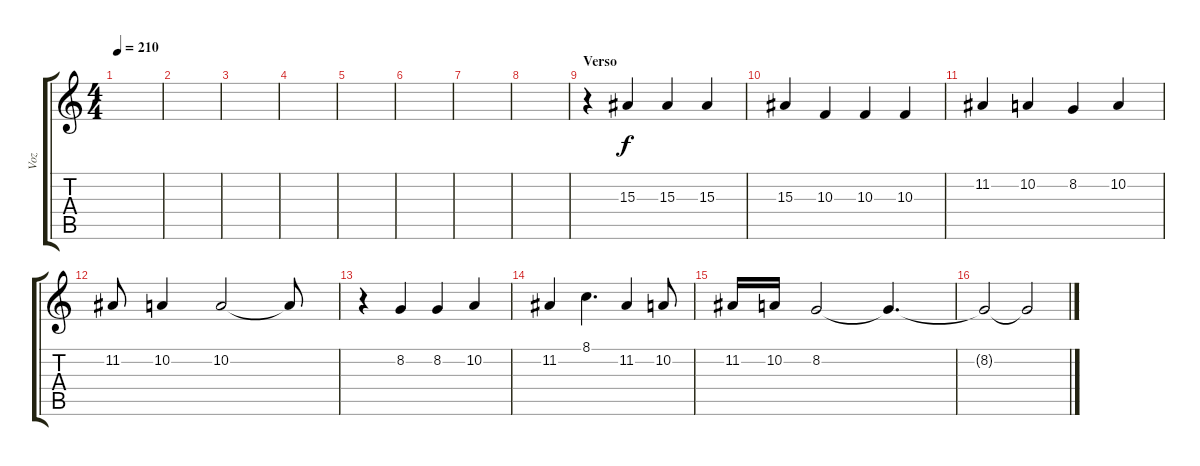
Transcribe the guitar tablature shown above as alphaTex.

\track ("Voz" "Voz") {instrument choiraahs}
\staff {score tabs}
\tuning (E4 B3 G3 D3 A2 E2) {hide}
\ts (4 4)
\tempo 210
\clef g2
\ks c
|
|
|
|
|
|
|
|
\section ("" "Verso")
r.4 15.3.4 15.3.4 15.3.4 |
15.3.4 10.3.4 10.3.4 10.3.4 |
11.2.4 10.2.4 8.2.4 10.2.4 |
11.2.8 10.2.4 10.2.2 10.2{t}.8 |
r.4 8.2.4 8.2.4 10.2.4 |
11.2.4 8.1.4{d} 11.2.4 10.2.8 |
11.2.16 10.2.16 8.2.2 8.2{t}.4{d} |
8.2{t}.2 8.2{t}.2
